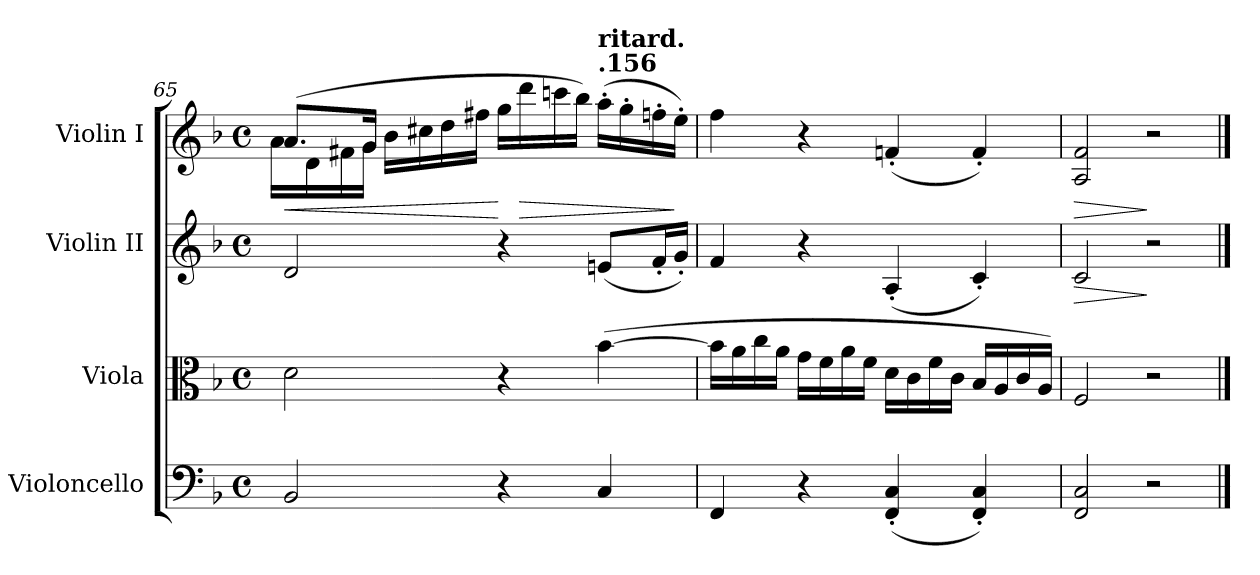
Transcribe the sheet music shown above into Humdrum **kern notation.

**kern	**kern	**kern	**dynam	**kern	**dynam
*part4	*part3	*part2	*part2	*part1	*part1
*staff4	*staff3	*staff2	*staff2	*staff1	*staff1
*I"Violoncello	*I"Viola	*I"Violin II	*	*I"Violin I	*
*clefF4	*clefC3	*clefG2	*	*clefG2	*
*k[b-]	*k[b-]	*k[b-]	*	*k[b-]	*
*F:	*F:	*F:	*	*F:	*
*M4/4	*M4/4	*M4/4	*	*M4/4	*
*met(c)	*met(c)	*met(c)	*	*met(c)	*
=65	=65	=65	=65	=65	=65
!	!	!	!	!	!LO:HP:b
*	*	*	*	*^	*
2BB-/	2d\	2d/	.	(>8.a/L	16a\LL	<
.	.	.	.	.	16d\	.
.	.	.	.	.	16f#X\	.
.	.	.	.	16g/Jk	16g\JJ	.
.	.	.	.	16b-\LL	2.ryy	.
.	.	.	.	16cc#X\	.	.
.	.	.	.	16dd\	.	.
.	.	.	.	16ff#X\JJ	.	.
4r	4r	4r	.	16gg\LL	.	[
!	!	!	!	!	!	!LO:HP:b
.	.	.	.	16ddd\	.	>
.	.	.	.	16cccni\	.	.
.	.	.	.	16bb-\JJ)	.	.
*	*	*	*	*MM53	*	*
!	!	!	!	!LO:TX:a:B:t=.156	!	!
!	!	!	!	!LO:TX:a:B:t=ritard.	!	!
4C/	(>[4b-\	(<8eni/L	.	(>16aa'\LL	.	.
.	.	.	.	16gg'\	.	.
.	.	16f'/L	.	16ffn'\	.	.
.	.	16g'/JJ)	.	16ee'\JJ)	.	]
*	*	*	*	*v	*v	*
!!LO:PB:g=z
=66	=66	=66	=66	=66	=66
4FF/	16b-\LL]	4f/	.	4ff\	.
.	16a\	.	.	.	.
.	16cc\	.	.	.	.
.	16a\JJ	.	.	.	.
4r	16g\LL	4r	.	4r	.
.	16f\	.	.	.	.
.	16a\	.	.	.	.
.	16f\JJ	.	.	.	.
(<4FF/' 4C/'	16d\LL	(<4A'/	.	(<4fni'/	.
.	16c\	.	.	.	.
.	16f\	.	.	.	.
.	16c\JJ	.	.	.	.
4FF/' 4C/')	16B-/LL	4c'/)	.	4f'/)	.
.	16A/	.	.	.	.
.	16c/	.	.	.	.
.	16A/JJ)	.	.	.	.
=67	=67	=67	=67	=67	=67
!	!	!	!LO:HP:b	!	!LO:HP:b
2FF/ 2C/	2F/	2c/	>	2A/ 2f/	>
2r	2r	2r	]	2r	]
==	==	==	==	==	==
*-	*-	*-	*-	*-	*-
